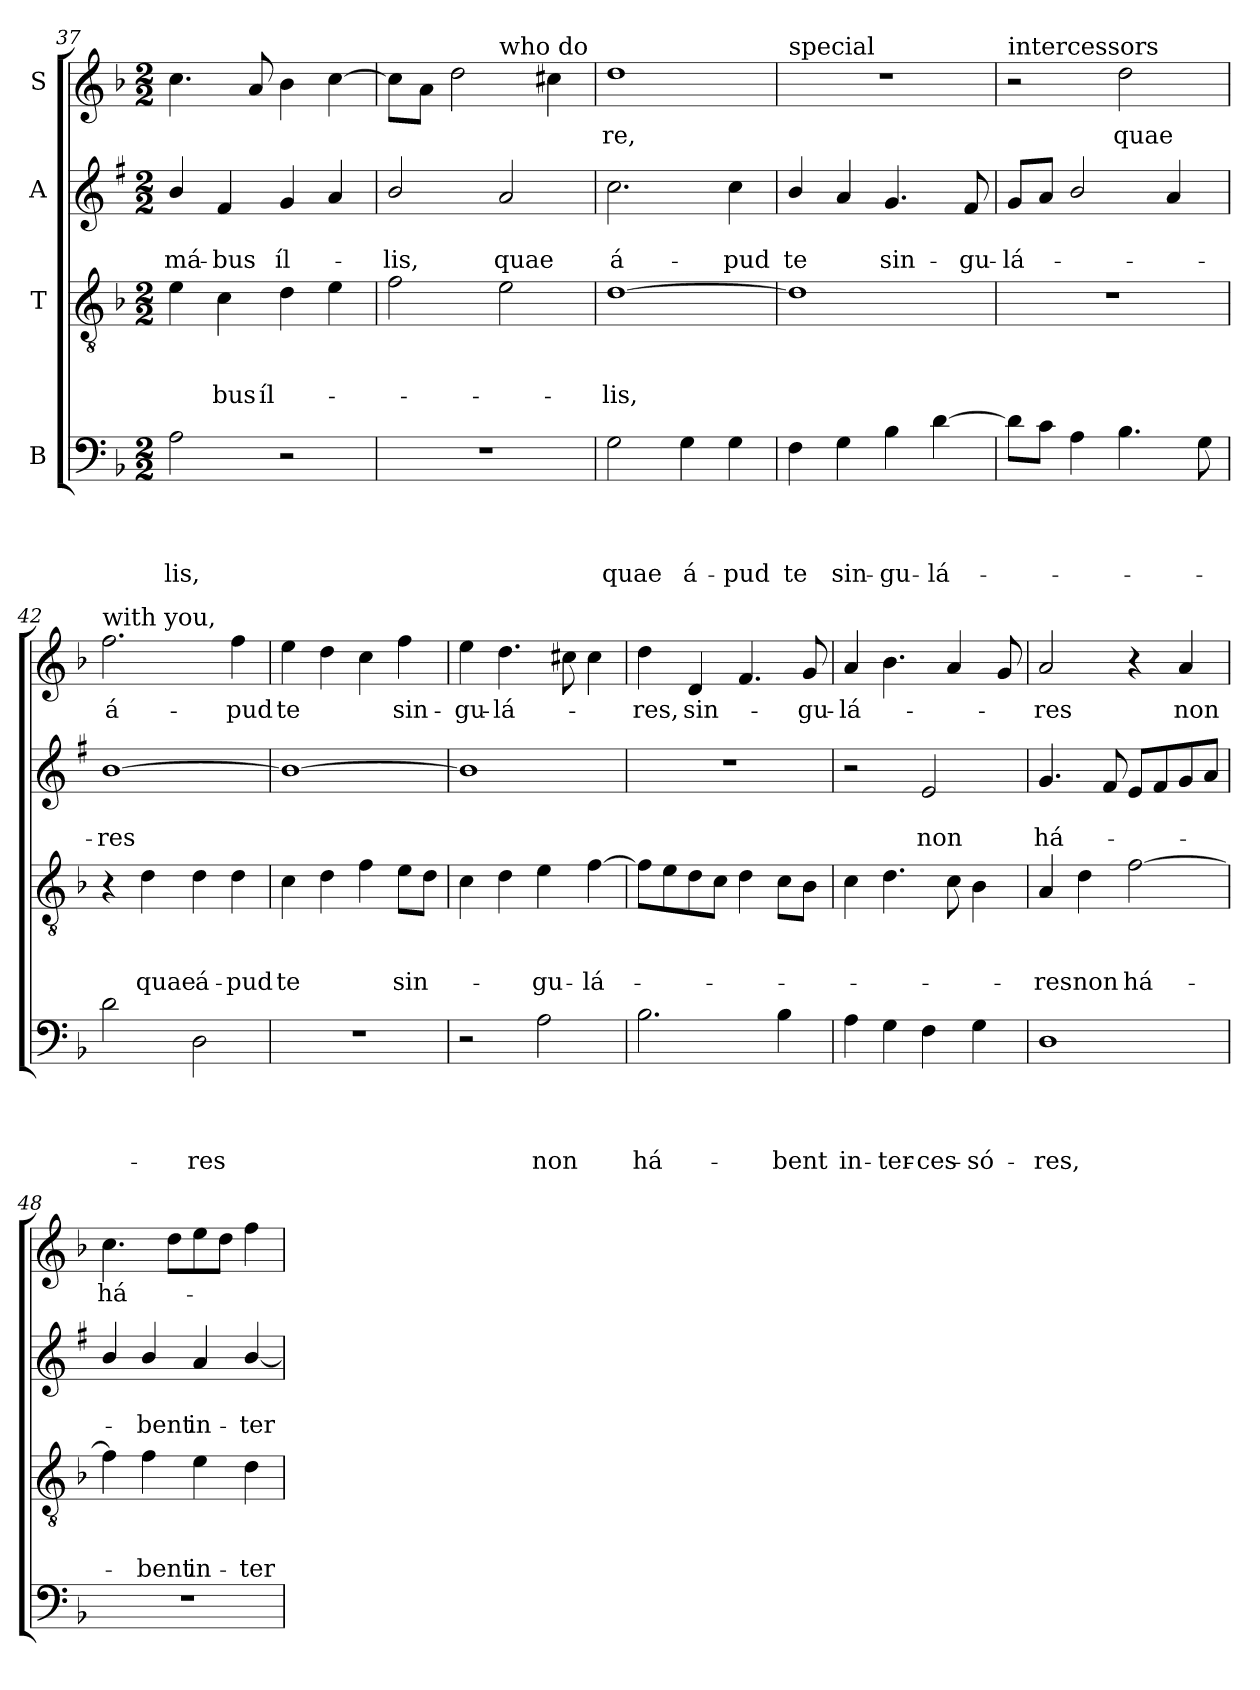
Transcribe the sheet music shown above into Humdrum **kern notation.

**kern	**text	**text	**text	**text	**kern	**text	**text	**text	**kern	**text	**text	**kern	**text
*part4	*part4	*part4	*part4	*part4	*part3	*part3	*part3	*part3	*part2	*part2	*part2	*part1	*part1
*staff4	*staff4	*staff4	*staff4	*staff4	*staff3	*staff3	*staff3	*staff3	*staff2	*staff2	*staff2	*staff1	*staff1
*I"B	*	*	*	*	*I"T	*	*	*	*I"A	*	*	*I"S	*
!!LO:LB:g=z
*clefF4	*	*	*	*	*clefGv2	*	*	*	*clefG2	*	*	*clefG2	*
*	*	*	*	*	*	*	*	*	*ITrd1c2	*	*	*	*
*k[b-]	*	*	*	*	*k[b-]	*	*	*	*k[b-]	*	*	*k[b-]	*
*F:	*	*	*	*	*F:	*	*	*	*F:	*	*	*F:	*
*M2/2	*	*	*	*	*M2/2	*	*	*	*M2/2	*	*	*M2/2	*
=37	=37	=37	=37	=37	=37	=37	=37	=37	=37	=37	=37	=37	=37
!	!	!	!	!LO:LY:b	!	!	!	!	!	!	!LO:LY:b	!	!
2A\	.	.	.	-lis,	4e\	.	.	.	4a/	.	-má-	4.cc\	.
!	!	!	!	!	!	!	!	!LO:LY:b	!	!	!LO:LY:b	!	!
.	.	.	.	.	4c\	.	.	-bus	4e/	.	-bus	.	.
.	.	.	.	.	.	.	.	.	.	.	.	8a/	.
!	!	!	!	!	!	!	!	!LO:LY:b	!	!	!LO:LY:b	!	!
2r	.	.	.	.	4d\	.	.	íl-	4f/	.	íl-	4b-\	.
.	.	.	.	.	4e\	.	.	.	4g/	.	.	[4cc\	.
=38	=38	=38	=38	=38	=38	=38	=38	=38	=38	=38	=38	=38	=38
!	!	!	!	!	!	!	!	!	!	!	!LO:LY:b	!	!
*	*	*	*	*	*	*	*	*	*	*	*	*^	*
1r	.	.	.	.	2f\	.	.	.	2a/	.	-lis,	8cc\L]	2ryy	.
.	.	.	.	.	.	.	.	.	.	.	.	8a\J	.	.
.	.	.	.	.	.	.	.	.	.	.	.	2dd\	.	.
!	!	!	!	!	!	!	!	!	!	!	!	!	!LO:TX:a:t=who do	!
!	!	!	!	!	!	!	!	!	!	!	!LO:LY:b	!	!	!
.	.	.	.	.	2e\	.	.	.	2g/	.	quae	.	2ryy	.
.	.	.	.	.	.	.	.	.	.	.	.	4cc#\	.	.
=39	=39	=39	=39	=39	=39	=39	=39	=39	=39	=39	=39	=39	=39	=39
!	!	!	!	!	!	!	!	!	!	!	!	!LO:TX:a:t=not have	!	!
!	!	!	!	!LO:LY:b	!	!	!	!LO:LY:b	!	!	!LO:LY:b	!	!	!LO:LY:b
*	*	*	*	*	*	*	*	*	*	*	*	*v	*v	*
2G\	.	.	.	quae	[1d	.	.	-lis,	2.b-\	.	á-	1dd	-re,
!	!	!	!	!LO:LY:b	!	!	!	!	!	!	!	!	!
4G\	.	.	.	á-	.	.	.	.	.	.	.	.	.
!	!	!	!	!LO:LY:b	!	!	!	!	!	!	!LO:LY:b	!	!
4G\	.	.	.	-pud	.	.	.	.	4b-\	.	-pud	.	.
=40	=40	=40	=40	=40	=40	=40	=40	=40	=40	=40	=40	=40	=40
!	!	!	!	!	!	!	!	!	!	!	!	!LO:TX:a:t=special	!
!	!	!	!	!LO:LY:b	!	!	!	!	!	!	!LO:LY:b	!	!
4F\	.	.	.	te	1d]	.	.	.	4a/	.	te	1r	.
!	!	!	!	!LO:LY:b	!	!	!	!	!	!	!	!	!
4G\	.	.	.	sin-	.	.	.	.	4g/	.	.	.	.
!	!	!	!	!LO:LY:b	!	!	!	!	!	!	!LO:LY:b	!	!
4B-\	.	.	.	-gu-	.	.	.	.	4.f/	.	sin-	.	.
!	!	!	!	!LO:LY:b	!	!	!	!	!	!	!	!	!
[4d\	.	.	.	-lá-	.	.	.	.	.	.	.	.	.
!	!	!	!	!	!	!	!	!	!	!	!LO:LY:b	!	!
.	.	.	.	.	.	.	.	.	8e/	.	-gu-	.	.
=41	=41	=41	=41	=41	=41	=41	=41	=41	=41	=41	=41	=41	=41
!	!	!	!	!	!	!	!	!	!	!	!	!LO:TX:a:t=intercessors	!
!	!	!	!	!	!	!	!	!	!	!	!LO:LY:b	!	!
8d\L]	.	.	.	.	1r	.	.	.	8f/L	.	-lá-	2r	.
8c\J	.	.	.	.	.	.	.	.	8g/J	.	.	.	.
4A\	.	.	.	.	.	.	.	.	2a/	.	.	.	.
!	!	!	!	!	!	!	!	!	!	!	!	!	!LO:LY:b
4.B-\	.	.	.	.	.	.	.	.	.	.	.	2dd\	quae
.	.	.	.	.	.	.	.	.	4g/	.	.	.	.
8G\	.	.	.	.	.	.	.	.	.	.	.	.	.
=42	=42	=42	=42	=42	=42	=42	=42	=42	=42	=42	=42	=42	=42
!	!	!	!	!	!	!	!	!	!	!	!	!LO:TX:a:t=with you,	!
!	!	!	!	!	!	!	!	!	!	!	!LO:LY:b	!	!LO:LY:b
2d\	.	.	.	.	4r	.	.	.	[1a	.	-res	2.ff\	á-
!	!	!	!	!	!	!	!	!LO:LY:b	!	!	!	!	!
.	.	.	.	.	4d\	.	.	quae	.	.	.	.	.
!	!	!	!	!LO:LY:b	!	!	!	!LO:LY:b	!	!	!	!	!
2D\	.	.	.	-res	4d\	.	.	á-	.	.	.	.	.
!	!	!	!	!	!	!	!	!LO:LY:b	!	!	!	!	!LO:LY:b
.	.	.	.	.	4d\	.	.	-pud	.	.	.	4ff\	-pud
!!LO:PB:g=z
=43	=43	=43	=43	=43	=43	=43	=43	=43	=43	=43	=43	=43	=43
!	!	!	!	!	!	!	!	!LO:LY:b	!	!	!	!	!LO:LY:b
1r	.	.	.	.	4c\	.	.	te	1a_	.	.	4ee\	te
.	.	.	.	.	4d\	.	.	.	.	.	.	4dd\	.
.	.	.	.	.	4f\	.	.	.	.	.	.	4cc\	.
!	!	!	!	!	!	!	!	!LO:LY:b	!	!	!	!	!LO:LY:b
.	.	.	.	.	8e\L	.	.	sin-	.	.	.	4ff\	sin-
.	.	.	.	.	8d\J	.	.	.	.	.	.	.	.
=44	=44	=44	=44	=44	=44	=44	=44	=44	=44	=44	=44	=44	=44
!	!	!	!	!	!	!	!	!	!	!	!	!	!LO:LY:b
2r	.	.	.	.	4c\	.	.	.	1a]	.	.	4ee\	-gu-
!	!	!	!	!	!	!	!	!	!	!	!	!	!LO:LY:b
.	.	.	.	.	4d\	.	.	.	.	.	.	4.dd\	-lá-
!	!	!	!	!LO:LY:b	!	!	!	!LO:LY:b	!	!	!	!	!
2A\	.	.	.	non	4e\	.	.	-gu-	.	.	.	.	.
.	.	.	.	.	.	.	.	.	.	.	.	8cc#\	.
!	!	!	!	!	!	!	!	!LO:LY:b	!	!	!	!	!
.	.	.	.	.	[4f\	.	.	-lá-	.	.	.	4cc#\	.
=45	=45	=45	=45	=45	=45	=45	=45	=45	=45	=45	=45	=45	=45
!	!	!	!	!LO:LY:b	!	!	!	!	!	!	!	!	!LO:LY:b
2.B-\	.	.	.	há-	8f\L]	.	.	.	1r	.	.	4dd\	-res,
.	.	.	.	.	8e\	.	.	.	.	.	.	.	.
!	!	!	!	!	!	!	!	!	!	!	!	!	!LO:LY:b
.	.	.	.	.	8d\	.	.	.	.	.	.	4d/	sin-
.	.	.	.	.	8c\J	.	.	.	.	.	.	.	.
.	.	.	.	.	4d\	.	.	.	.	.	.	4.f/	.
!	!	!	!	!LO:LY:b	!	!	!	!	!	!	!	!	!
4B-\	.	.	.	-bent	8c\L	.	.	.	.	.	.	.	.
!	!	!	!	!	!	!	!	!	!	!	!	!	!LO:LY:b
.	.	.	.	.	8B-\J	.	.	.	.	.	.	8g/	-gu-
=46	=46	=46	=46	=46	=46	=46	=46	=46	=46	=46	=46	=46	=46
!	!	!	!	!LO:LY:b	!	!	!	!	!	!	!	!	!LO:LY:b
4A\	.	.	.	in-	4c\	.	.	.	2r	.	.	4a/	-lá-
!	!	!	!	!LO:LY:b	!	!	!	!	!	!	!	!	!
4G\	.	.	.	-ter-	4.d\	.	.	.	.	.	.	4.b-\	.
!	!	!	!	!LO:LY:b	!	!	!	!	!	!	!LO:LY:b	!	!
4F\	.	.	.	-ces-	.	.	.	.	2d/	.	non	.	.
.	.	.	.	.	8c\	.	.	.	.	.	.	4a/	.
!	!	!	!	!LO:LY:b	!	!	!	!	!	!	!	!	!
4G\	.	.	.	-só-	4B-\	.	.	.	.	.	.	.	.
.	.	.	.	.	.	.	.	.	.	.	.	8g/	.
=47	=47	=47	=47	=47	=47	=47	=47	=47	=47	=47	=47	=47	=47
!	!	!	!	!LO:LY:b	!	!	!	!LO:LY:b	!	!	!LO:LY:b	!	!LO:LY:b
1D	.	.	.	-res,	4A/	.	.	-res	4.f/	.	há-	2a/	-res
!	!	!	!	!	!	!	!	!LO:LY:b	!	!	!	!	!
.	.	.	.	.	4d\	.	.	non	.	.	.	.	.
.	.	.	.	.	.	.	.	.	8e/	.	.	.	.
!	!	!	!	!	!	!	!	!LO:LY:b	!	!	!	!	!
.	.	.	.	.	[2f\	.	.	há-	8d/L	.	.	4r	.
.	.	.	.	.	.	.	.	.	8e/	.	.	.	.
!	!	!	!	!	!	!	!	!	!	!	!	!	!LO:LY:b
.	.	.	.	.	.	.	.	.	8f/	.	.	4a/	non
.	.	.	.	.	.	.	.	.	8g/J	.	.	.	.
!!LO:LB:g=z
=48	=48	=48	=48	=48	=48	=48	=48	=48	=48	=48	=48	=48	=48
!	!	!	!	!	!	!	!	!	!	!	!	!	!LO:LY:b
1r	.	.	.	.	4f\]	.	.	.	4a/	.	.	4.cc\	há-
!	!	!	!	!	!	!	!	!LO:LY:b	!	!	!LO:LY:b	!	!
.	.	.	.	.	4f\	.	.	-bent	4a/	.	-bent	.	.
.	.	.	.	.	.	.	.	.	.	.	.	8dd\L	.
!	!	!	!	!	!	!	!	!LO:LY:b	!	!	!LO:LY:b	!	!
.	.	.	.	.	4e\	.	.	in-	4g/	.	in-	8ee\	.
.	.	.	.	.	.	.	.	.	.	.	.	8dd\J	.
!	!	!	!	!	!	!	!	!LO:LY:b	!	!	!LO:LY:b	!	!
.	.	.	.	.	4d\	.	.	-ter-	[4a/	.	-ter-	4ff\	.
=	=	=	=	=	=	=	=	=	=	=	=	=	=
*-	*-	*-	*-	*-	*-	*-	*-	*-	*-	*-	*-	*-	*-
